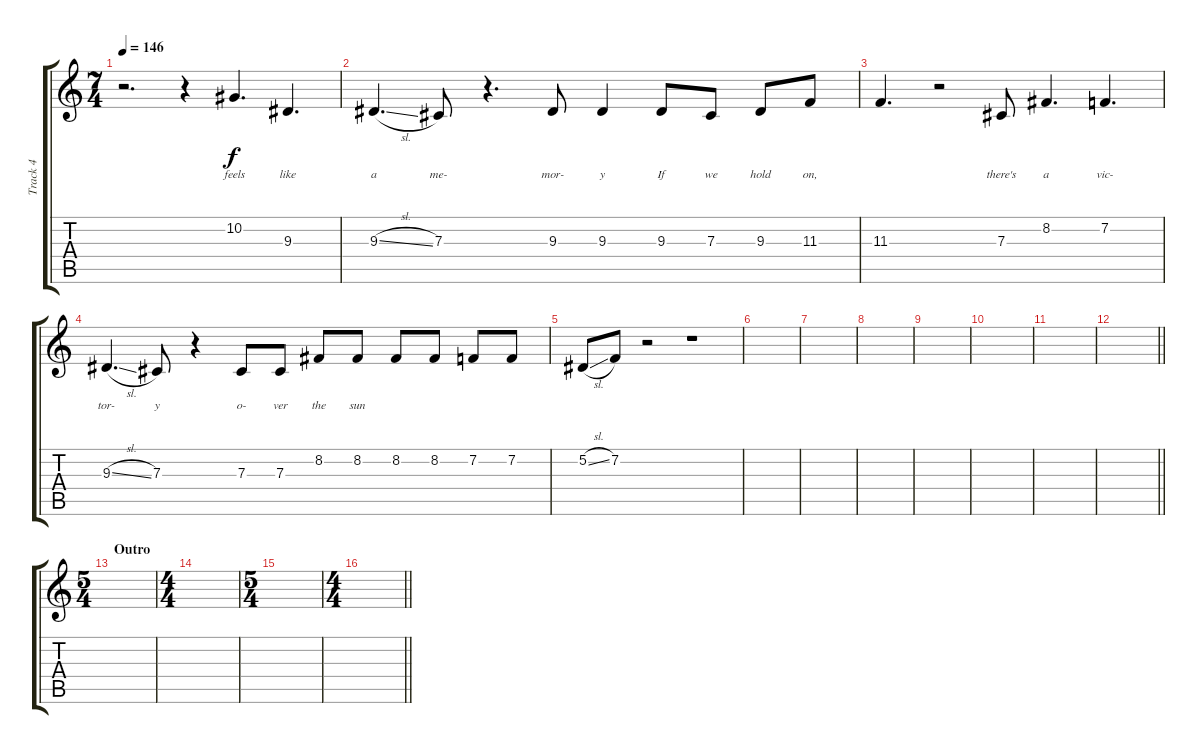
\track ("Track 4" "Track 4") {instrument tenorsax}
\staff {score tabs}
\tuning (Eb4 Bb3 Gb3 Db3 Ab2 Eb2) {hide}
\ts (7 4)
\tempo 146
\clef g2
\ks c
r.2{d dy f} r.4 10.2.4{d lyrics (0 "feels") lyrics (1 "") lyrics (2 "") lyrics (3 "") lyrics (4 "")} 9.3.4{d lyrics (0 "like") lyrics (1 "") lyrics (2 "") lyrics (3 "") lyrics (4 "")} |
9.3{sl}.4{d lyrics (0 "a") lyrics (1 "") lyrics (2 "") lyrics (3 "") lyrics (4 "")} 7.3.8{lyrics (0 "me-") lyrics (1 "") lyrics (2 "") lyrics (3 "") lyrics (4 "")} r.4{d} 9.3.8{lyrics (0 "mor-") lyrics (1 "") lyrics (2 "") lyrics (3 "") lyrics (4 "")} 9.3.4{lyrics (0 "y") lyrics (1 "") lyrics (2 "") lyrics (3 "") lyrics (4 "")} 9.3.8{lyrics (0 "If") lyrics (1 "") lyrics (2 "") lyrics (3 "") lyrics (4 "")} 7.3.8{lyrics (0 "we") lyrics (1 "") lyrics (2 "") lyrics (3 "") lyrics (4 "")} 9.3.8{lyrics (0 "hold") lyrics (1 "") lyrics (2 "") lyrics (3 "") lyrics (4 "")} 11.3.8{lyrics (0 "on,") lyrics (1 "") lyrics (2 "") lyrics (3 "") lyrics (4 "")} |
11.3.4{d lyrics (0 "") lyrics (1 "") lyrics (2 "") lyrics (3 "") lyrics (4 "")} r.2 7.3.8{lyrics (0 "there's") lyrics (1 "") lyrics (2 "") lyrics (3 "") lyrics (4 "")} 8.2.4{d lyrics (0 "a") lyrics (1 "") lyrics (2 "") lyrics (3 "") lyrics (4 "")} 7.2.4{d lyrics (0 "vic-") lyrics (1 "") lyrics (2 "") lyrics (3 "") lyrics (4 "")} |
9.3{sl}.4{d lyrics (0 "tor-") lyrics (1 "") lyrics (2 "") lyrics (3 "") lyrics (4 "")} 7.3.8{lyrics (0 "y") lyrics (1 "") lyrics (2 "") lyrics (3 "") lyrics (4 "")} r.4 7.3.8{lyrics (0 "o-") lyrics (1 "") lyrics (2 "") lyrics (3 "") lyrics (4 "")} 7.3.8{lyrics (0 "ver") lyrics (1 "") lyrics (2 "") lyrics (3 "") lyrics (4 "")} 8.2.8{lyrics (0 "the") lyrics (1 "") lyrics (2 "") lyrics (3 "") lyrics (4 "")} 8.2.8{lyrics (0 "sun") lyrics (1 "") lyrics (2 "") lyrics (3 "") lyrics (4 "")} 8.2.8 8.2.8 7.2.8 7.2.8 |
5.2{sl}.8 7.2.8 r.2 r.1 |
|
|
|
|
|
|
\barLineRight lightlight
|
\ts (5 4)
\section ("" "Outro")
|
\ts (4 4)
|
\ts (5 4)
|
\ts (4 4)
\barLineRight lightlight
